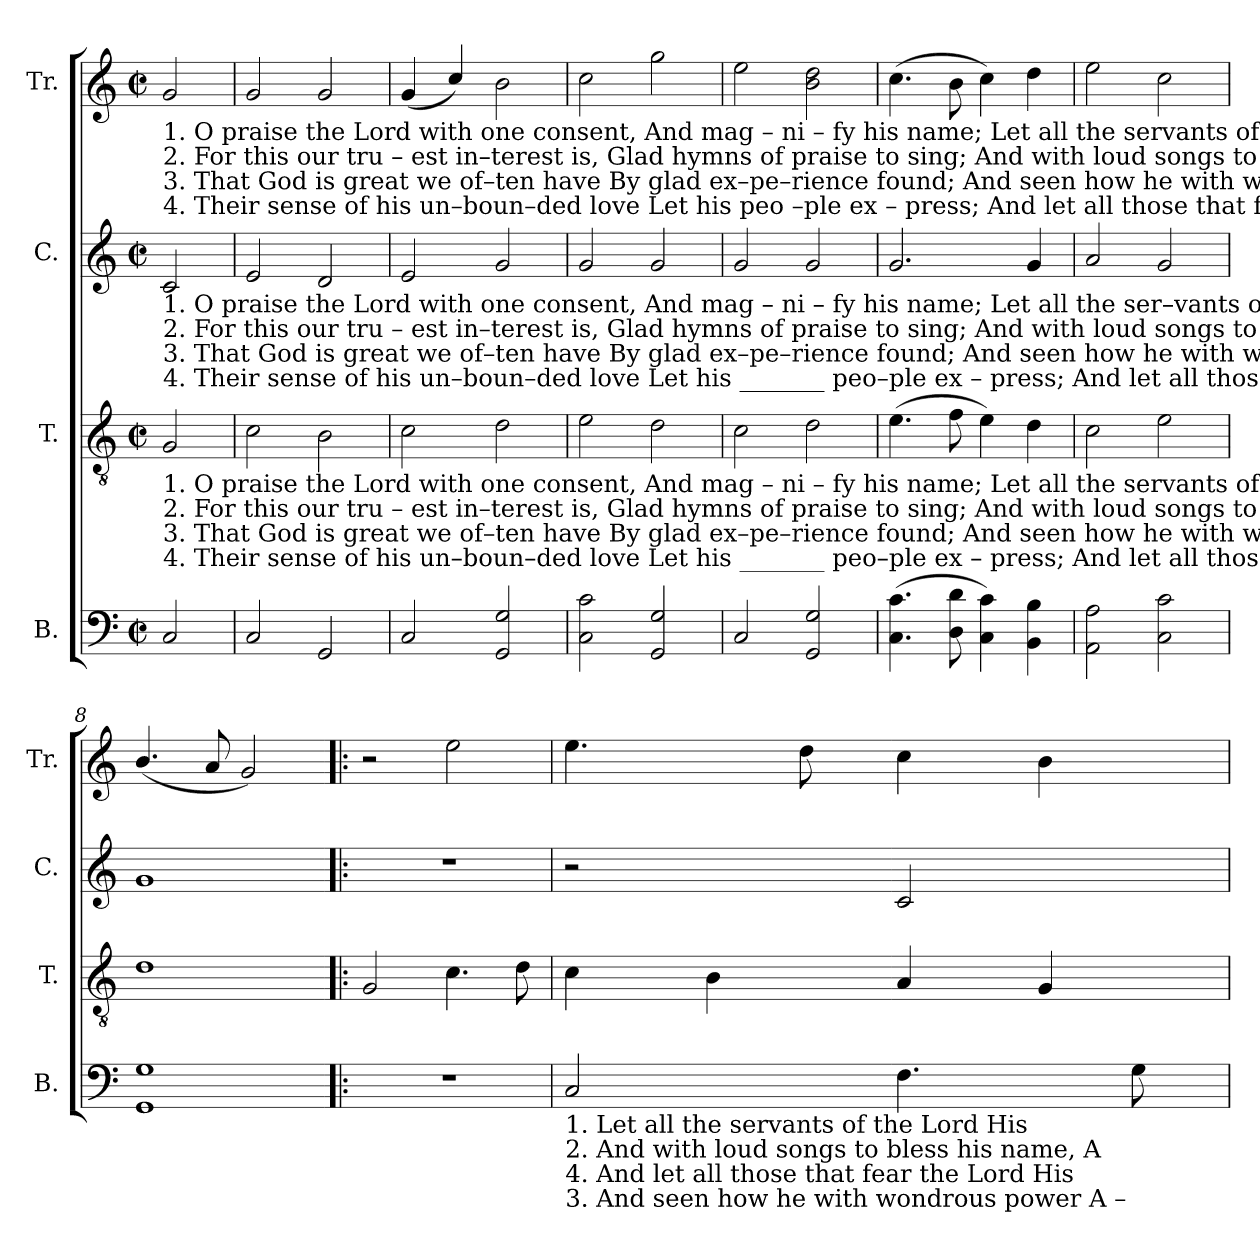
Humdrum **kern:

**kern	**kern	**kern	**kern
*part4	*part3	*part2	*part1
*staff4	*staff3	*staff2	*staff1
*I"B.	*I"T.	*I"C.	*I"Tr.
*I'B.	*I'T.	*I'C.	*I'Tr.
*clefF4	*clefGv2	*clefG2	*clefG2
*k[]	*k[]	*k[]	*k[]
*M2/2	*M2/2	*M2/2	*M2/2
*met(c|)	*met(c|)	*met(c|)	*met(c|)
*MM110	*MM110	*MM110	*MM110
=1	=1	=1	=1
!	!	!	!LO:TX:b:t=1. O praise the Lord with one consent, And  mag      –      ni  – fy   his    name;                        Let       all  the servants   of  the    Lord  His   wor      –       thy
!	!	!	!LO:TX:b:t=2. For this  our  tru – est  in–terest  is, Glad  hymns        of  praise  to    sing;                         And     with loud songs to bless his  name, A   most ______  de  –
!	!	!	!LO:TX:b:t=3. That God is   great  we  of–ten have   By     glad          ex–pe–rience  found;                       And     seen how he with wondrous power  A –bove ______  all
!	!	!	!LO:TX:b:t=4. Their sense of his  un–boun–ded love Let his               peo –ple   ex – press;                       And       let  all those that fear the  Lord  His  name _____   for
!	!	!LO:TX:b:t=1. O praise the Lord with one consent, And  mag      –      ni  – fy   his    name;                                                   Let         all    the  ser–vants  of   the  Lord  His	!
!	!	!LO:TX:b:t=2. For this  our  tru – est  in–terest  is, Glad  hymns         of  praise  to   sing;                                                    And       with  loud songs to bless  his  name,  A	!
!	!	!LO:TX:b:t=3. That God is   great  we  of–ten have   By     glad          ex–pe–rience  found;                                                  And       seen  how he  with  wondrous power  A –	!
!	!	!LO:TX:b:t=4. Their sense of his  un–boun–ded love Let his _______ peo–ple  ex – press;                                                   And        let  all  those that   fear  the  Lord   His	!
!	!LO:TX:b:t=1. O praise the Lord with one consent, And  mag      –      ni  – fy   his    name;                 Let  all  the servants of  the Lord                   His   worthy  praise pro –	!	!
!	!LO:TX:b:t=2. For this  our  tru – est  in–terest  is, Glad  hymns         of  praise  to   sing;                And with loud songs to bless his name,              A  most de–light – ful	!	!
!	!LO:TX:b:t=3. That God is   great  we  of–ten have   By     glad          ex–pe–rience  found;              And seen how he with wondrous power             A – bove all  gods     is	!	!
!	!LO:TX:b:t=4. Their sense of his  un–boun–ded love Let his _______ peo–ple  ex – press;               And  let all those that fear the Lord                 His  name  for  ev  – er	!	!
2C/	2G/	2c/	2g/
=2	=2	=2	=2
2C/	2c\	2e/	2g/
2GG/	2B\	2d/	2g/
=3	=3	=3	=3
2C/	2c\	2e/	(4g/
.	.	.	4cc/)
2GG/ 2G/	2d\	2g/	2b\
=4	=4	=4	=4
2C\ 2c\	2e\	2g/	2cc\
2GG/ 2G/	2d\	2g/	2gg\
=5	=5	=5	=5
2C/	2c\	2g/	2ee\
2GG/ 2G/	2d\	2g/	2b\ 2dd\
=6	=6	=6	=6
(4.C\ 4.c\	(4.e\	2.g/	(4.cc\
8D\ 8d\	8f\	.	8b\
4C\ 4c\)	4e\)	.	4cc\)
4BB\ 4B\	4d\	4g/	4dd\
=7	=7	=7	=7
2AA\ 2A\	2c\	2a/	2ee\
2C\ 2c\	2e\	2g/	2cc\
=8	=8	=8	=8
1GG 1G	1d	1g	(4.b/
.	.	.	8a/
.	.	.	2g/)
=9!|:	=9!|:	=9!|:	=9!|:
1r	2G/	1r	2r
.	4.c\	.	2ee\
.	8d\	.	.
=10	=10	=10	=10
!LO:TX:b:t=1. Let      all   the  servants   of     the  Lord               His	!	!	!
!LO:TX:b:t=2. And  with  loud songs to  bless   his  name,              A	!	!	!
!LO:TX:b:t=4. And     let   all  those  that  fear  the  Lord             His	!	!	!
!LO:TX:b:t=3. And  seen  how  he  with  wondrous  power             A –	!	!	!
2C/	4c\	2r	4.ee\
.	4B\	.	.
.	.	.	8dd\
4.F\	4A/	2c/	4cc\
.	4G/	.	4b\
8G\	.	.	.
=	=	=	=
*-	*-	*-	*-
